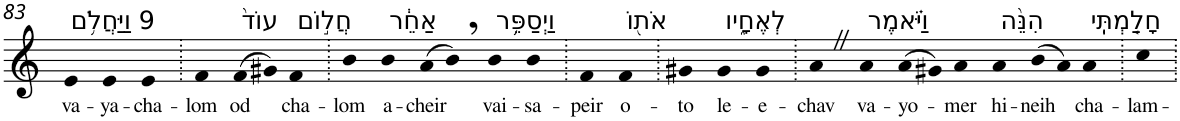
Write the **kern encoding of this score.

**kern	**text
*part1	*part1
*staff1	*staff1
*I"Piano	*
*I'Pno	*
!!LO:PB:g=z
*clefG2	*
*k[]	*
=83	=83
!LO:TX:a:t=9 וַיַּחֲלֹ֥ם	!
!	!LO:LY:b
4e	va-
!	!LO:LY:b
4e	-ya-
!	!LO:LY:b
4e	-cha-
=84.	=84.
!	!LO:LY:b
4f	-lom
!LO:TX:a:t=עוֹד֙	!
!	!LO:LY:b
(>8f	od
8g#X)	.
!LO:TX:a:t=חֲל֣וֹם	!
!	!LO:LY:b
4f	cha-
=85.	=85.
!	!LO:LY:b
4b	-lom
!LO:TX:a:t=אַחֵ֔ר	!
!	!LO:LY:b
4b	a-
!	!LO:LY:b
(>8a	-cheir
8b,)	.
!LO:TX:a:t=וַיְסַפֵּ֥ר	!
!	!LO:LY:b
4b	vai-
!	!LO:LY:b
4b	-sa-
=86.	=86.
!	!LO:LY:b
4f	-peir
!LO:TX:a:t=אֹת֖וֹ	!
!	!LO:LY:b
4f	o-
=87.	=87.
!	!LO:LY:b
4g#X	-to
!LO:TX:a:t=לְאֶחָ֑יו	!
!	!LO:LY:b
4g#	le-
!	!LO:LY:b
4g#	-e-
=88.	=88.
!	!LO:LY:b
4aZ	-chav
!LO:TX:a:t=וַיֹּ֗אמֶר	!
!	!LO:LY:b
4a	va-
!	!LO:LY:b
(>8a	-yo-
8g#X)	.
!	!LO:LY:b
4a	-mer
!LO:TX:a:t=הִנֵּ֨ה	!
!	!LO:LY:b
4a	hi-
!	!LO:LY:b
(>8b	-neih
8a)	.
!LO:TX:a:t=חָלַ֤מְתִּֽי	!
!	!LO:LY:b
4a	cha-
=89.	=89.
!	!LO:LY:b
4cc	-lam-
=.	=.
*-	*-
